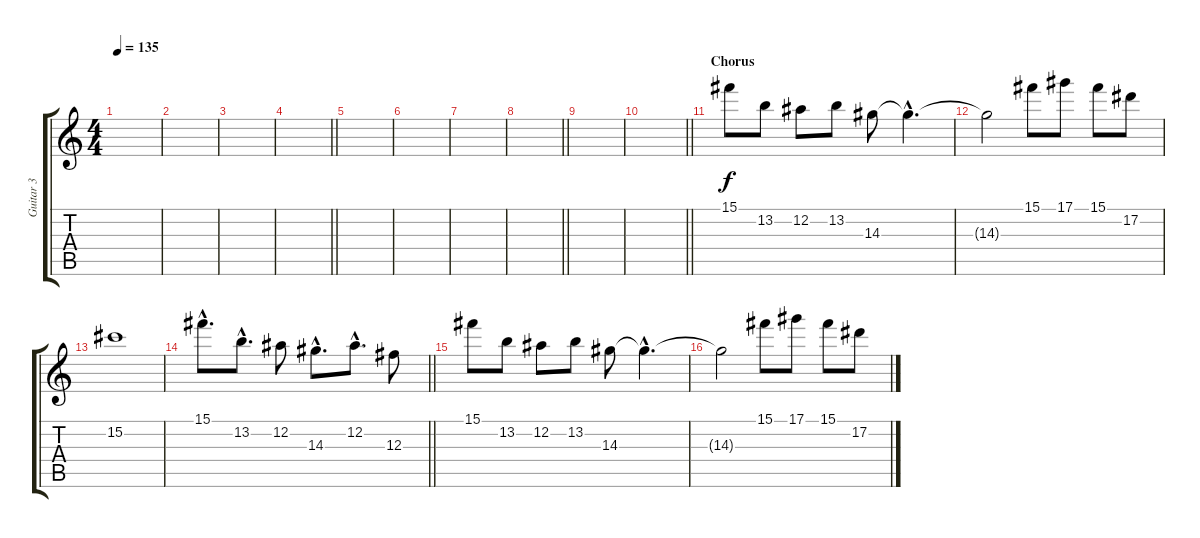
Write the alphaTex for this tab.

\track ("Guitar 3" "Guitar 3") {instrument distortionguitar}
\staff {score tabs}
\tuning (Eb4 Bb3 Gb3 Db3 Ab2 Db2) {hide}
\ts (4 4)
\tempo 135
\clef g2
\ks c
|
|
|
\barLineRight lightlight
|
|
|
|
\barLineRight lightlight
|
|
\barLineRight lightlight
|
\section ("" "Chorus")
15.1.8 13.2.8 12.2.8 13.2.8 14.3.8 14.3{hac t}.4{d} |
14.3{t}.2 15.1.8 17.1.8 15.1.8 17.2.8 |
15.2.1 |
\barLineRight lightlight
15.1{hac}.8{d} 13.2{hac}.8{d} 12.2.8 14.3{hac}.8{d} 12.2{hac}.8{d} 12.3.8 |
15.1.8 13.2.8 12.2.8 13.2.8 14.3.8 14.3{hac t}.4{d} |
14.3{t}.2 15.1.8 17.1.8 15.1.8 17.2.8
